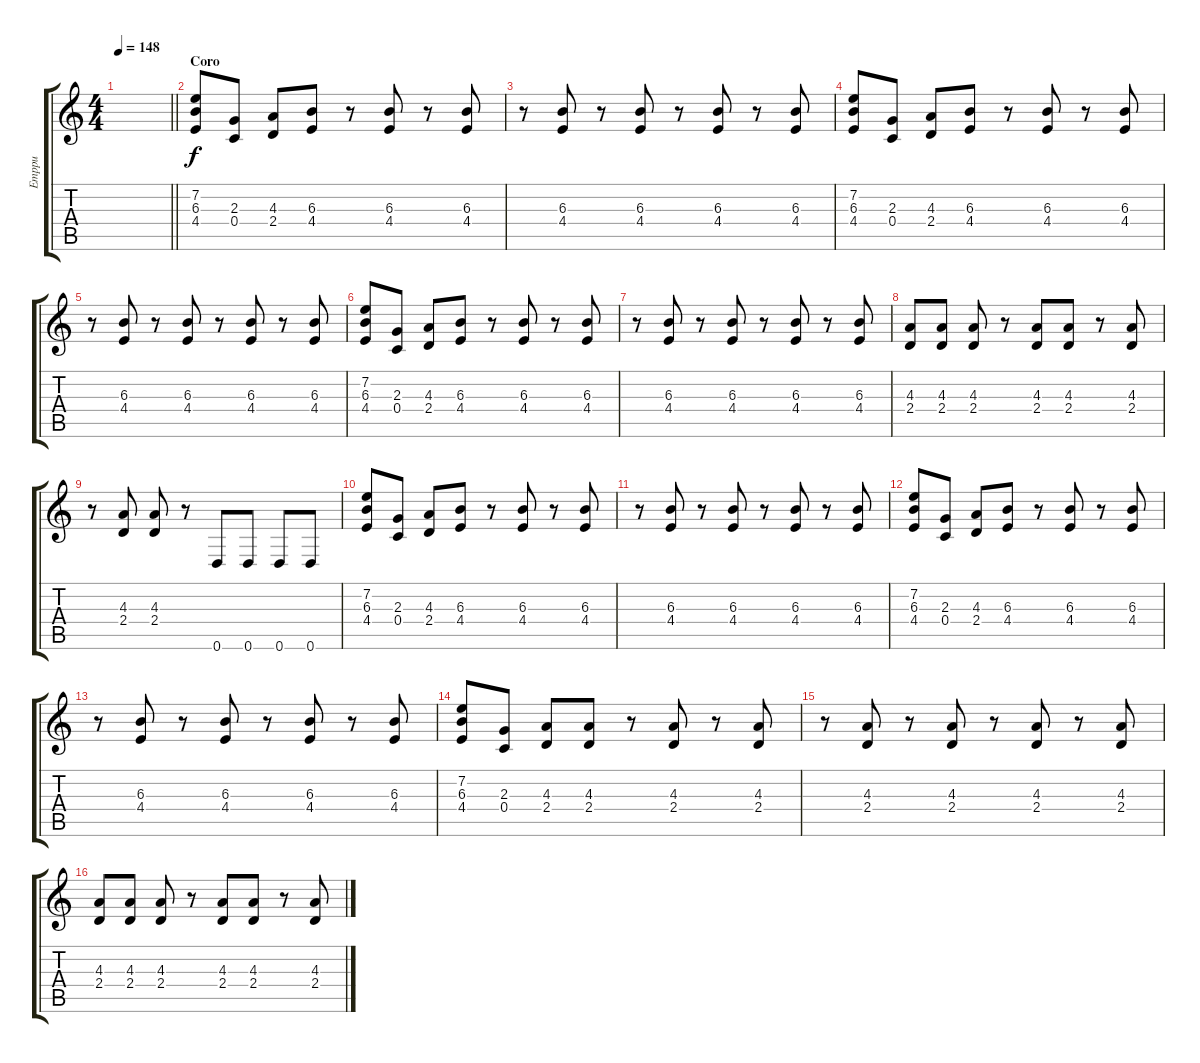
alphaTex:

\track ("Emppu" "Emppu") {instrument overdrivenguitar}
\staff {score tabs}
\tuning (D4 A3 F3 C3 G2 D2) {hide}
\ts (4 4)
\tempo 148
\clef g2
\barLineRight lightlight
\ks c
|
\section ("" "Coro")
(7.2 6.3 4.4).8 (2.3 0.4).8 (4.3 2.4).8 (6.3 4.4).8 r.8 (6.3 4.4).8 r.8 (6.3 4.4).8 |
r.8 (6.3 4.4).8 r.8 (6.3 4.4).8 r.8 (6.3 4.4).8 r.8 (6.3 4.4).8 |
(7.2 6.3 4.4).8 (2.3 0.4).8 (4.3 2.4).8 (6.3 4.4).8 r.8 (6.3 4.4).8 r.8 (6.3 4.4).8 |
r.8 (6.3 4.4).8 r.8 (6.3 4.4).8 r.8 (6.3 4.4).8 r.8 (6.3 4.4).8 |
(7.2 6.3 4.4).8 (2.3 0.4).8 (4.3 2.4).8 (6.3 4.4).8 r.8 (6.3 4.4).8 r.8 (6.3 4.4).8 |
r.8 (6.3 4.4).8 r.8 (6.3 4.4).8 r.8 (6.3 4.4).8 r.8 (6.3 4.4).8 |
(4.3 2.4).8 (4.3 2.4).8 (4.3 2.4).8 r.8 (4.3 2.4).8 (4.3 2.4).8 r.8 (4.3 2.4).8 |
r.8 (4.3 2.4).8 (4.3 2.4).8 r.8 0.6.8 0.6.8 0.6.8 0.6.8 |
(7.2 6.3 4.4).8 (2.3 0.4).8 (4.3 2.4).8 (6.3 4.4).8 r.8 (6.3 4.4).8 r.8 (6.3 4.4).8 |
r.8 (6.3 4.4).8 r.8 (6.3 4.4).8 r.8 (6.3 4.4).8 r.8 (6.3 4.4).8 |
(7.2 6.3 4.4).8 (2.3 0.4).8 (4.3 2.4).8 (6.3 4.4).8 r.8 (6.3 4.4).8 r.8 (6.3 4.4).8 |
r.8 (6.3 4.4).8 r.8 (6.3 4.4).8 r.8 (6.3 4.4).8 r.8 (6.3 4.4).8 |
(7.2 6.3 4.4).8 (2.3 0.4).8 (4.3 2.4).8 (4.3 2.4).8 r.8 (4.3 2.4).8 r.8 (4.3 2.4).8 |
r.8 (4.3 2.4).8 r.8 (4.3 2.4).8 r.8 (4.3 2.4).8 r.8 (4.3 2.4).8 |
(4.3 2.4).8 (4.3 2.4).8 (4.3 2.4).8 r.8 (4.3 2.4).8 (4.3 2.4).8 r.8 (4.3 2.4).8
